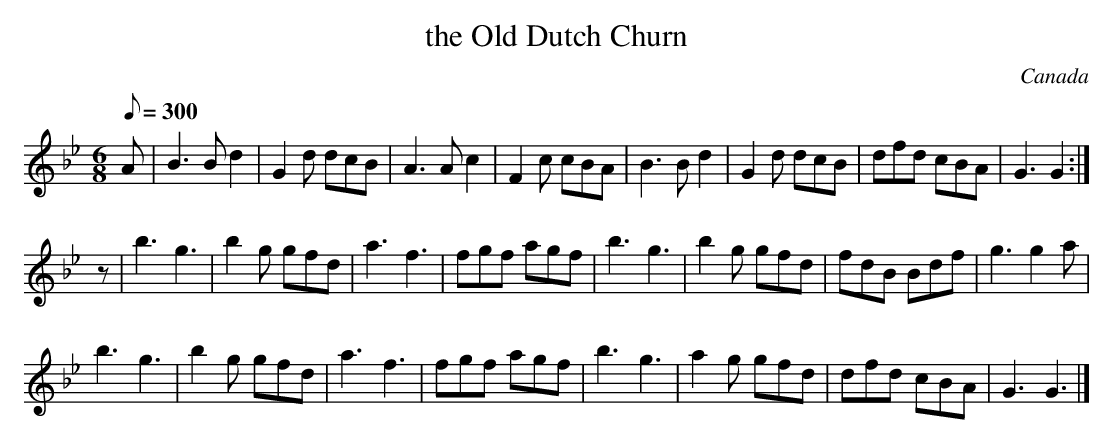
X:1
T:the Old Dutch Churn
M:6/8
O:Canada
Q:1/8=300
K:G min
A| \
B3 Bd2 | G2d dcB | A3 Ac2 | F2c cBA | \
B3 Bd2 | G2d dcB | dfd cBA| G3 G2 :|
z| \
b3 g3 | b2g gfd | a3 f3 | fgf agf | \
b3 g3 | b2g gfd | fdB Bdf | g3 g2a |
b3 g3 | b2g gfd | a3 f3 | fgf agf |\
b3 g3 | a2g gfd | dfd cBA | G3 G3|]
